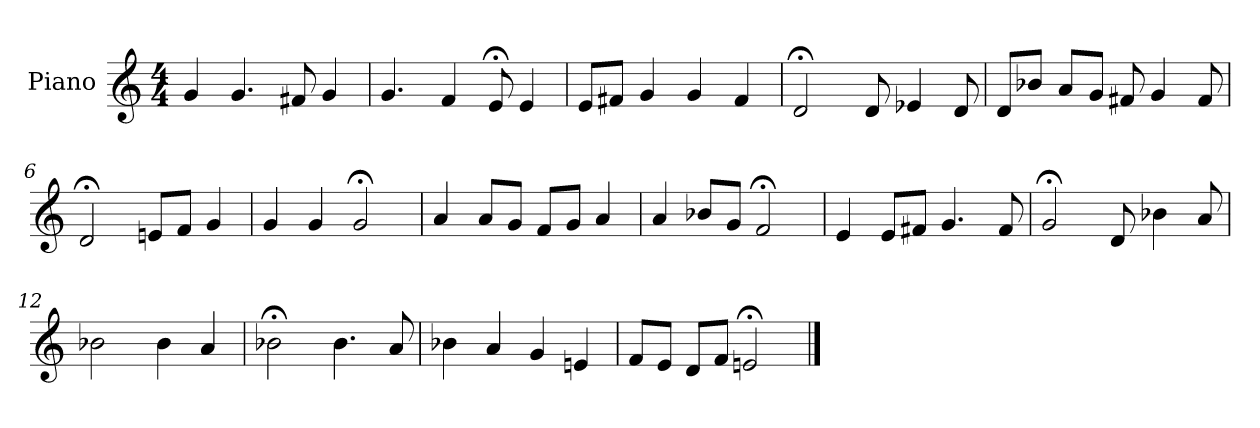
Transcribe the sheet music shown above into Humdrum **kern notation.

**kern
*part1
*staff1
*I"Piano
*I'Pno
*clefG2
*k[]
*M4/4
=1
4g/
4.g/
8f#X/
4g/
=2
4.g/
4f/
8e;</
4e/
=3
8e/L
8f#X/J
4g/
4g/
4f#/
=4
2d;</
8d/
4e-X/
8d/
=5
8d/L
8b-X/J
8a/L
8g/J
8f#X/
4g/
8f#/
=6
2d;</
8en/L
8f/J
4g/
=7
4g/
4g/
2g;</
=8
4a/
8a/L
8g/J
8f/L
8g/J
4a/
=9
4a/
8b-X/L
8g/J
2f;</
=10
4e/
8e/L
8f#X/J
4.g/
8f#/
=11
2g;</
8d/
4b-X\
8a/
=12
2b-X\
4b-\
4a/
=13
2b-X;<\
4.b-\
8a/
=14
4b-X\
4a/
4g/
4en/
=15
8f/L
8e/J
8d/L
8f/J
2en;</
==
*-
